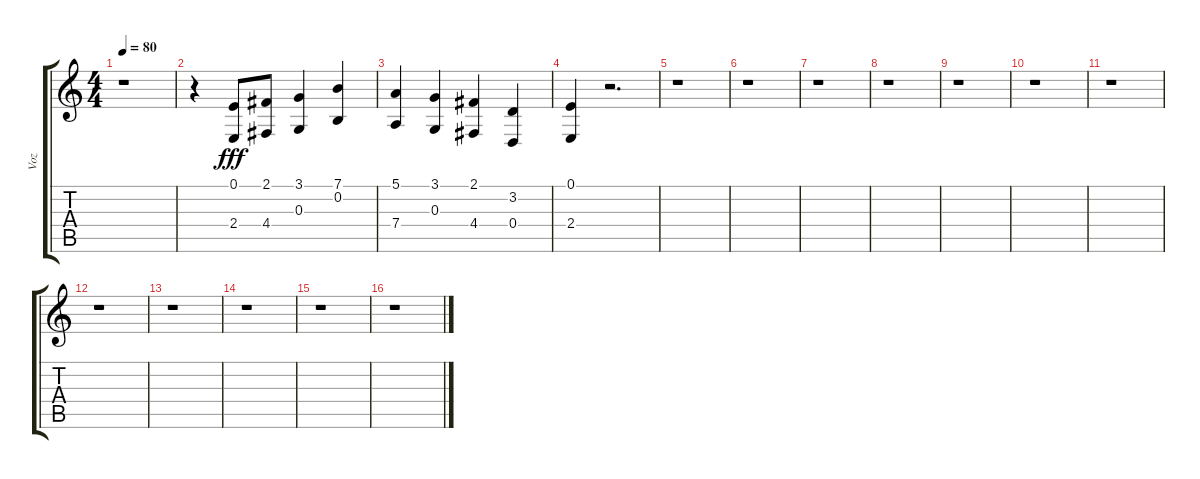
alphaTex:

\track ("Voz" "Voz") {instrument synthstrings2}
\staff {score tabs}
\tuning (E4 B3 G3 D3 A2 E2) {hide}
\ts (4 4)
\tempo 80
\clef g2
\ks c
r.1{dy fff} |
r.4 (0.1 2.4).8 (2.1 4.4).8 (3.1 0.3).4 (7.1 0.2).4 |
(5.1 7.4).4 (3.1 0.3).4 (2.1 4.4).4 (3.2 0.4).4 |
(0.1 2.4).4 r.2{d} |
r.1 |
r.1 |
r.1 |
r.1 |
r.1 |
r.1 |
r.1 |
r.1 |
r.1 |
r.1 |
r.1 |
r.1
